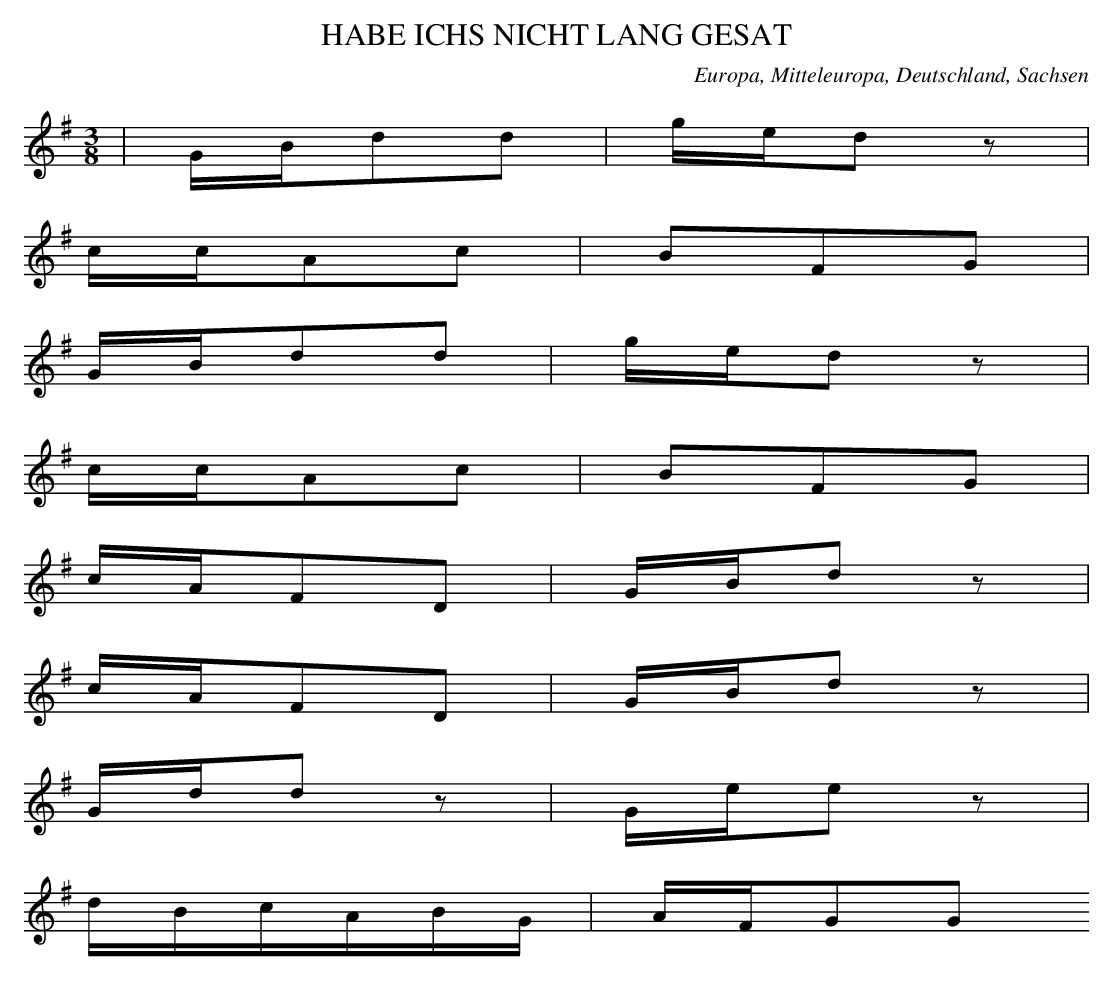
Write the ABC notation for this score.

X:1
T: HABE ICHS NICHT LANG GESAT
O: Europa, Mitteleuropa, Deutschland, Sachsen
M: 3/8
L: 1/16
K: G
 | GBd2d2 | ged2z2 |
ccA2c2 | B2F2G2 |
GBd2d2 | ged2z2 |
ccA2c2 | B2F2G2 |
cAF2D2 | GBd2z2 |
cAF2D2 | GBd2z2 |
Gdd2z2 | Gee2z2 |
dBcABG | AFG2G2
